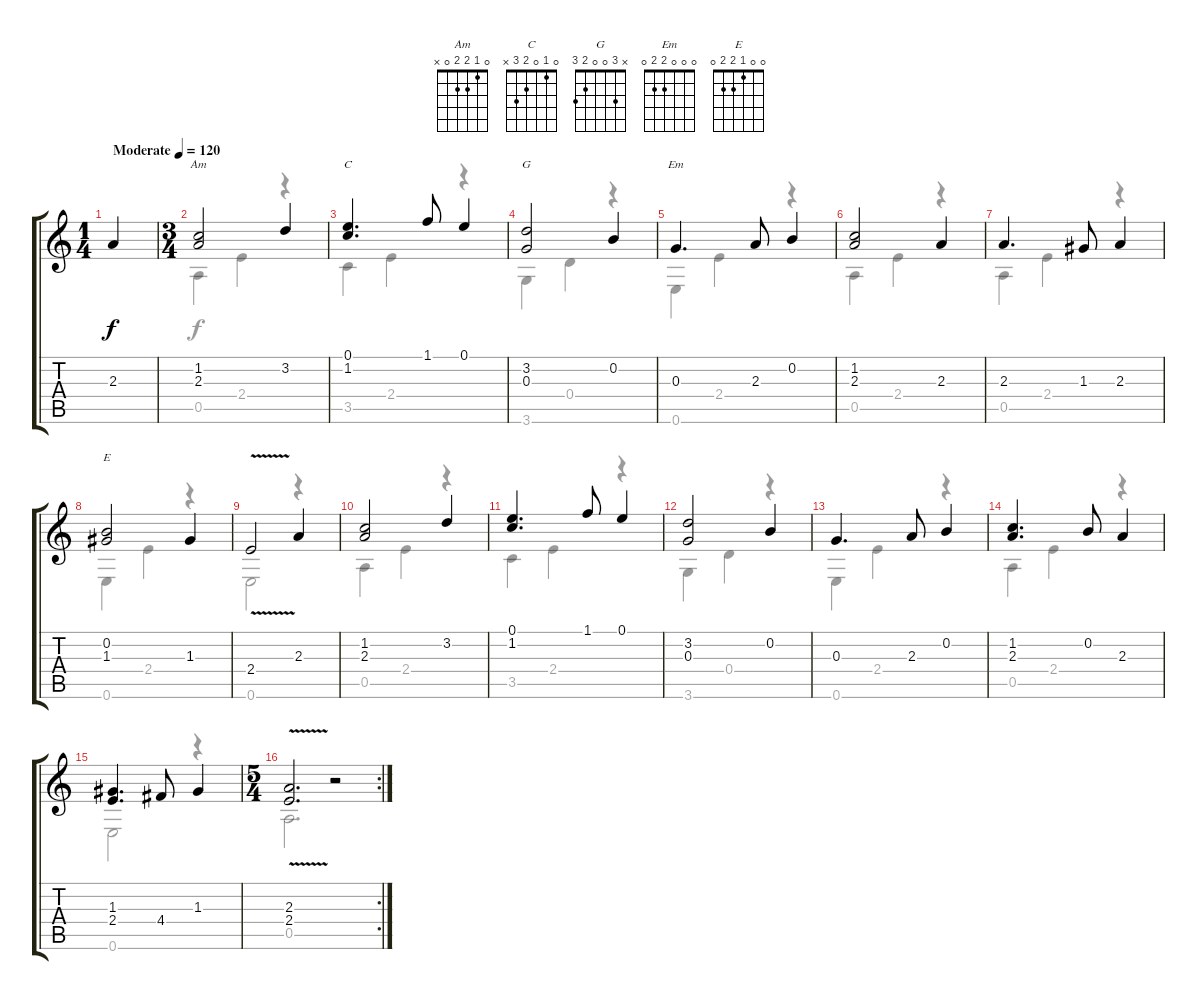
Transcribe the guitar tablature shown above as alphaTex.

\track "" {instrument acousticguitarsteel}
\staff {score tabs}
\tuning (E4 B3 G3 D3 A2 E2) {hide}
\chord ("Am" 0 1 2 2 0 x)
\chord ("C" 0 1 0 2 3 x)
\chord ("G" x 3 0 0 2 3)
\chord ("Em" 0 0 0 2 2 0)
\chord ("E" 0 0 1 2 2 0)
\voice
\ts (1 4)
\tempo (120 "Moderate")
\clef g2
\ks c
2.3.4{dy f instrument acousticguitarsteel} |
\ts (3 4)
(1.2 2.3).2{ch "Am"} 3.2.4 |
(0.1 1.2).4{d ch "C"} 1.1.8 0.1.4 |
(3.2 0.3).2{ch "G"} 0.2.4 |
0.3.4{d ch "Em"} 2.3.8 0.2.4 |
(1.2 2.3).2 2.3.4 |
2.3.4{d} 1.3.8 2.3.4 |
(0.2 1.3).2{ch "E"} 1.3.4 |
2.4{v}.2 2.3.4 |
(1.2 2.3).2 3.2.4 |
(0.1 1.2).4{d} 1.1.8 0.1.4 |
(3.2 0.3).2 0.2.4 |
0.3.4{d} 2.3.8 0.2.4 |
(1.2 2.3).4{d} 0.2.8 2.3.4 |
(1.3 2.4).4{d} 4.4.8 1.3.4 |
\rc 2
\ts (5 4)
(2.3{v} 2.4).2{d} r.2
\voice
\clef g2
\ottava regular
\simile none
\ks c
|
0.5.4 2.4.4 r.4 |
3.5.4 2.4.4 r.4 |
3.6.4 0.4.4 r.4 |
0.6.4 2.4.4 r.4 |
0.5.4 2.4.4 r.4 |
0.5.4 2.4.4 r.4 |
0.6.4 2.4.4 r.4 |
0.6.2 r.4 |
0.5.4 2.4.4 r.4 |
3.5.4 2.4.4 r.4 |
3.6.4 0.4.4 r.4 |
0.6.4 2.4.4 r.4 |
0.5.4 2.4.4 r.4 |
0.6.2 r.4 |
0.5.2{d} r.2
